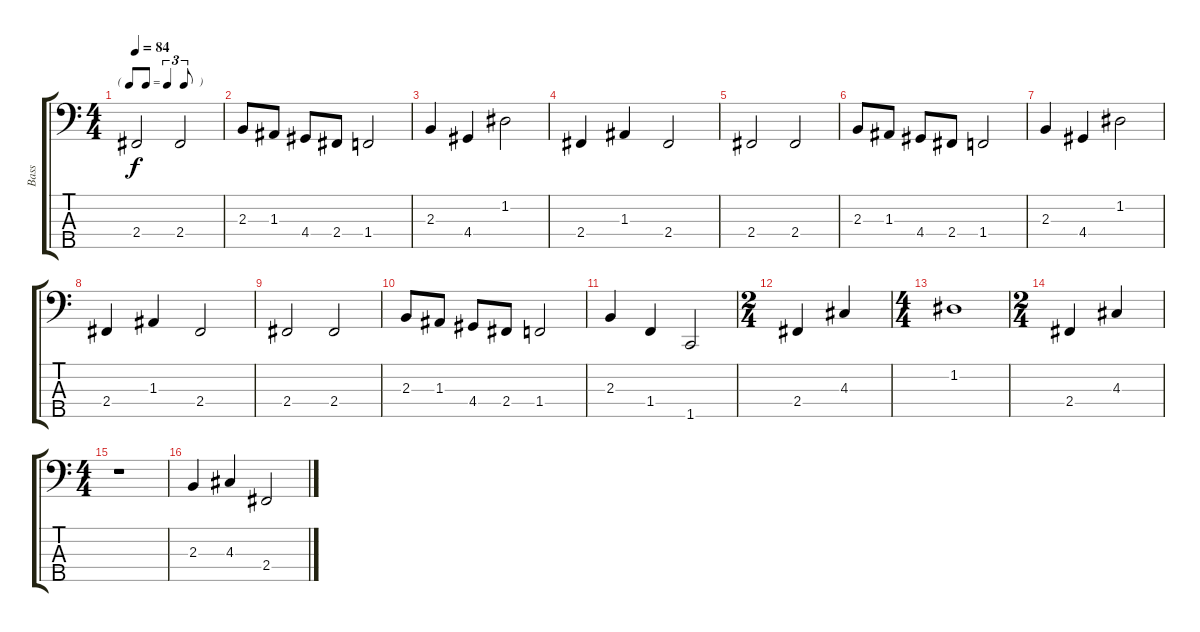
\track ("Bass" "Bass") {instrument electricbassfinger}
\staff {score tabs}
\tuning (G2 D2 A1 E1 B0) {hide}
\ts (4 4)
\tf triplet8th
\tempo 84
\clef f4
\ks c
2.4.2{dy f} 2.4.2 |
2.3.8 1.3.8 4.4.8 2.4.8 1.4.2 |
2.3.4 4.4.4 1.2.2 |
2.4.4 1.3.4 2.4.2 |
2.4.2 2.4.2 |
2.3.8 1.3.8 4.4.8 2.4.8 1.4.2 |
2.3.4 4.4.4 1.2.2 |
2.4.4 1.3.4 2.4.2 |
2.4.2 2.4.2 |
2.3.8 1.3.8 4.4.8 2.4.8 1.4.2 |
2.3.4 1.4.4 1.5.2 |
\ts (2 4)
2.4.4 4.3.4 |
\ts (4 4)
1.2.1 |
\ts (2 4)
2.4.4 4.3.4 |
\ts (4 4)
r.1 |
2.3.4 4.3.4 2.4.2
